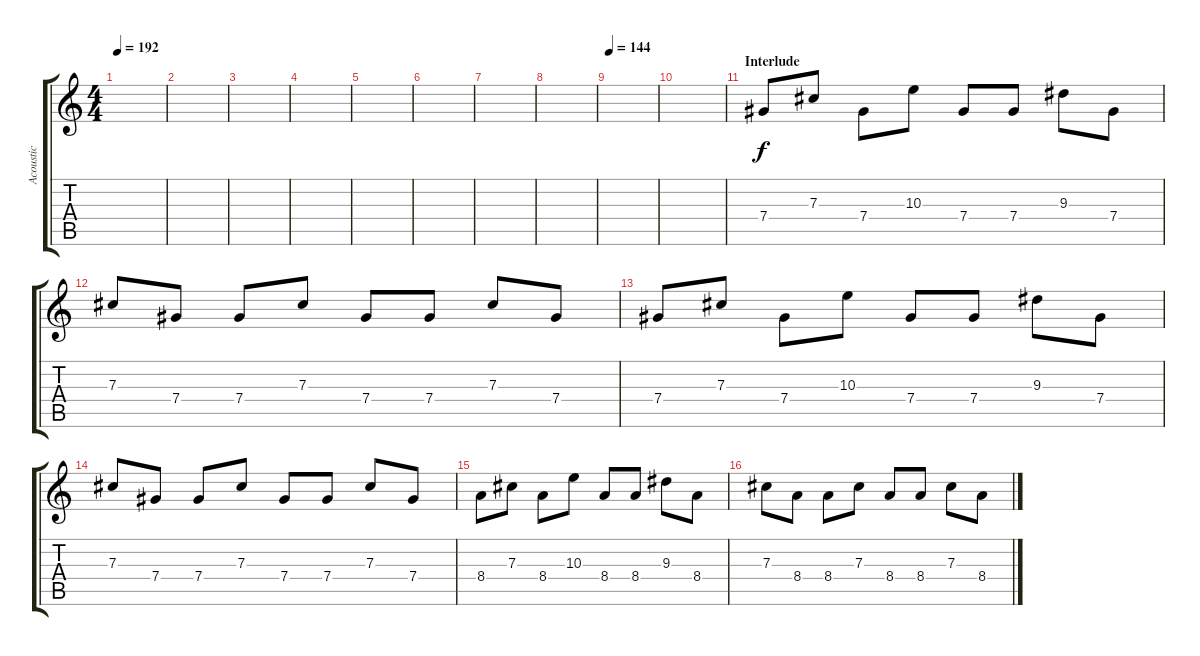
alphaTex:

\track ("Acoustic" "Acoustic") {instrument electricguitarclean}
\staff {score tabs}
\tuning (Eb4 Bb3 Gb3 Db3 Ab2 Eb2) {hide}
\ts (4 4)
\tempo 192
\clef g2
\ks c
|
|
|
|
|
|
|
|
\tempo 144
|
|
\section ("" "Interlude")
7.4.8 7.3.8 7.4.8 10.3.8 7.4.8 7.4.8 9.3.8 7.4.8 |
7.3.8 7.4.8 7.4.8 7.3.8 7.4.8 7.4.8 7.3.8 7.4.8 |
7.4.8 7.3.8 7.4.8 10.3.8 7.4.8 7.4.8 9.3.8 7.4.8 |
7.3.8 7.4.8 7.4.8 7.3.8 7.4.8 7.4.8 7.3.8 7.4.8 |
8.4.8 7.3.8 8.4.8 10.3.8 8.4.8 8.4.8 9.3.8 8.4.8 |
7.3.8 8.4.8 8.4.8 7.3.8 8.4.8 8.4.8 7.3.8 8.4.8
